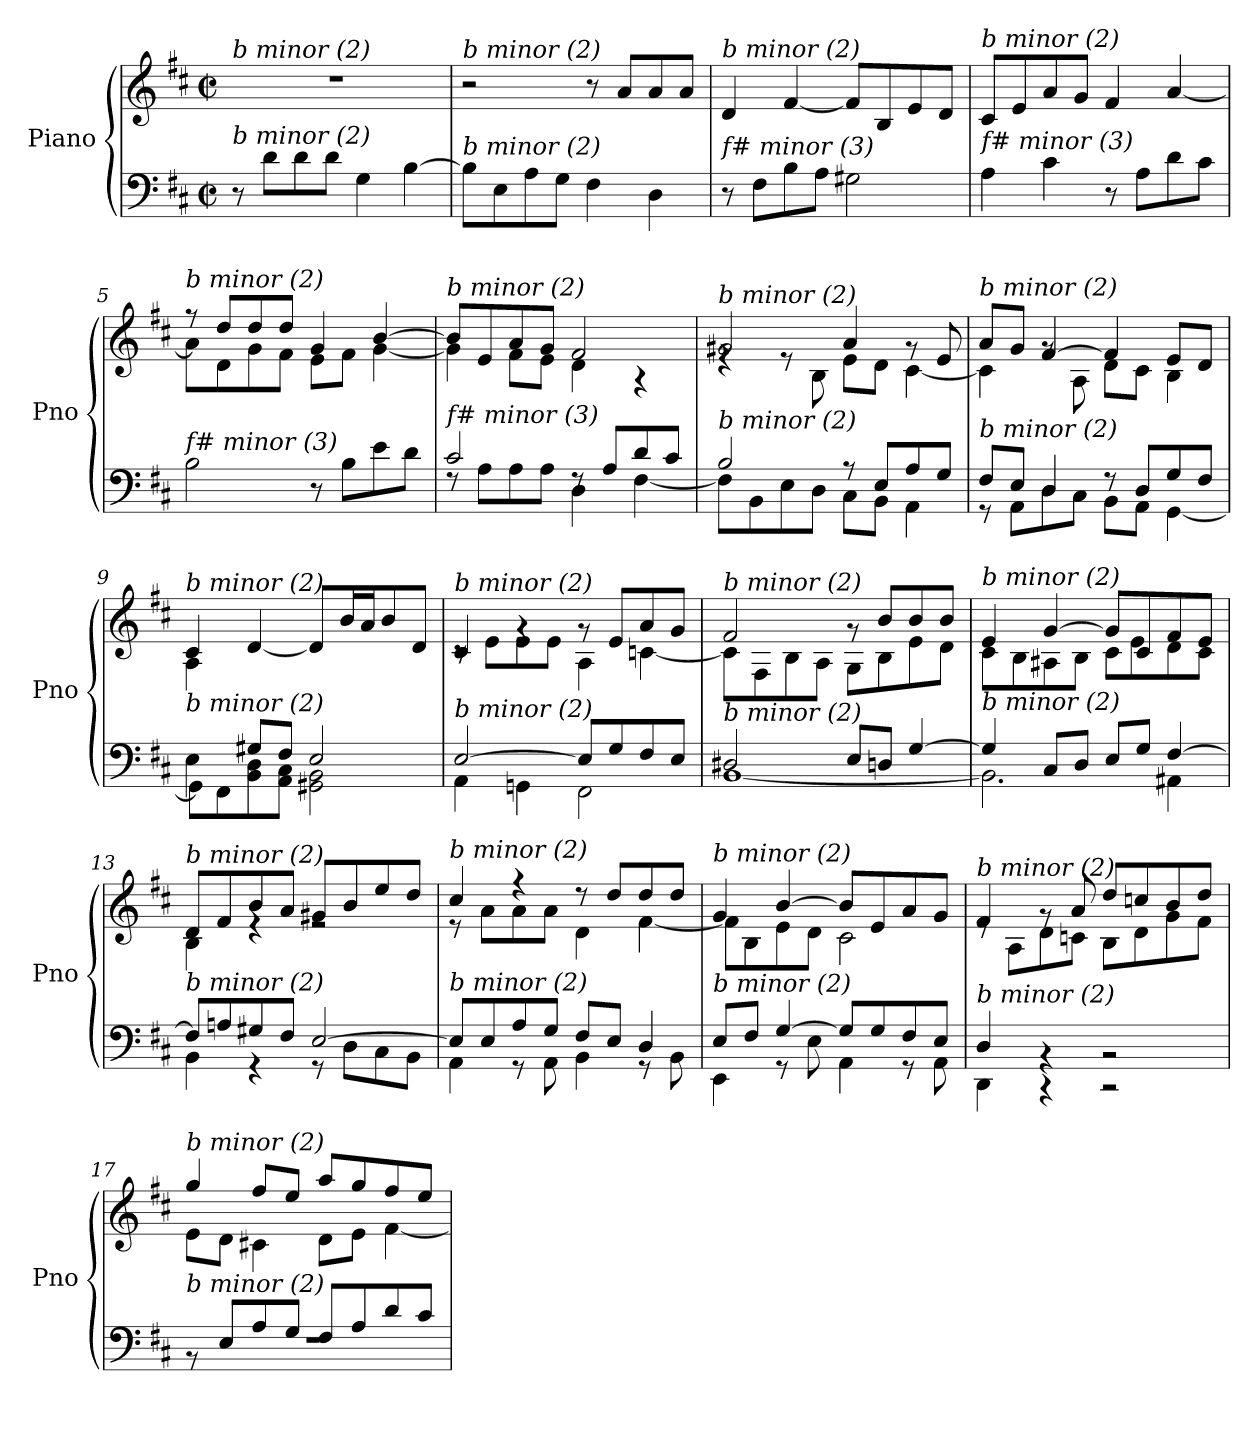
**kern	**kern
*part1	*part1
*staff2	*staff1
*I"Piano	*
*I'Pno	*
*clefF4	*clefG2
*k[f#c#]	*k[f#c#]
*M2/2	*M2/2
*met(c|)	*met(c|)
=1	=1
!	!LO:TX:i:t=b minor (2)
!LO:TX:i:t=b minor (2)	!
8r	1r
8d\L	.
8d\	.
8d\J	.
4G\	.
[4B\	.
=2	=2
!	!LO:TX:i:t=b minor (2)
!LO:TX:i:t=b minor (2)	!
8B\L]	2r
8E\	.
8A\	.
8G\J	.
4F#\	8r
.	8a/L
4D\	8a/
.	8a/J
=3	=3
!	!LO:TX:i:t=b minor (2)
!LO:TX:i:t=f# minor (3)	!
8r	4d/
8F#\L	.
8B\	[4f#/
8A\J	.
2G#X\	8f#/L]
.	8B/
.	8e/
.	8d/J
=4	=4
!	!LO:TX:i:t=b minor (2)
!LO:TX:i:t=f# minor (3)	!
4A\	8c#/L
.	8e/
4c#\	8a/
.	8g/J
8r	4f#/
8A\L	.
8d\	[4a/
8c#\J	.
=5	=5
*	*^
!	!LO:TX:i:t=b minor (2)	!
!LO:TX:i:t=f# minor (3)	!	!
2B\	8r	8a\L]
.	8dd/L	8d\
.	8dd/	8g\
.	8dd/J	8f#\J
8r	4g/	8e\L
8B\L	.	8f#\J
8e\	[4b/	[4g\
8d\J	.	.
!!LO:LB:g=z	!!
=6	=6	=6
*^	*	*
!	!	!LO:TX:i:t=b minor (2)	!
!LO:TX:i:t=f# minor (3)	!	!	!
2c#/	8rF	8b/L]	4g\]
.	8A\L	8e/	.
.	8A\	8a/	8f#\L
.	8A\J	8g/J	8e\J
8rF	4D\	2f#/	4d\
8A/L	.	.	.
8d/	[4F#\	.	4r
8c#/J	.	.	.
=7	=7	=7	=7
!	!	!LO:TX:i:t=b minor (2)	!
!LO:TX:i:t=b minor (2)	!	!	!
2B/	8F#\L]	2g#X/	4re
.	8BB\	.	.
.	8E\	.	8re
.	8D\J	.	8B\
8r	8C#\L	4a/	8e\L
8E/L	8BB\J	.	8d\J
8A/	4AA\	8rg	[4c#\
8G/J	.	8e/	.
=8	=8	=8	=8
!	!	!LO:TX:i:t=b minor (2)	!
!LO:TX:i:t=b minor (2)	!	!	!
8F#/L	8r	8a/L	4c#\]
8E/J	8AA\L	8g/J	.
4D/	8D\	[4f#/	8rg
.	8C#\J	.	8A\
8r	8BB\L	4f#/]	8d\L
8D/L	8AA\J	.	8c#\J
8G/	[4GG\	8e/L	4B\
8F#/J	.	8d/J	.
=9	=9	=9	=9
*	*^	*	*
!	!	!	!LO:TX:i:t=b minor (2)	!
!LO:TX:i:t=b minor (2)	!	!	!	!
4ryy	4E\	8GG\L]	4c#/	4A\
.	.	8FF#\	.	.
2.ryy	8G#X/L	8BB\ 8D\	[4d/	2.ryy
.	8F#/J	8AA\ 8C#\J	.	.
.	2E/	2GG#X\ 2BB\	8d/L]	.
.	.	.	16b/L	.
.	.	.	16a/J	.
.	.	.	8b/	.
.	.	.	8d/J	.
*	*v	*v	*	*
=10	=10	=10	=10
!	!	!LO:TX:i:t=b minor (2)	!
!LO:TX:i:t=b minor (2)	!	!	!
[2E/	4AA\	4c#/	8rc
.	.	.	8e\L
.	4GGn\	4rg	8e\
.	.	.	8e\J
8E/L]	2FF#\	8rg	4A\
8G/	.	8e/L	.
8F#/	.	8a/	[4cn\
8E/J	.	8g/J	.
!!LO:LB:g=z	!!
=11	=11	=11	=11
!	!	!LO:TX:i:t=b minor (2)	!
!LO:TX:i:t=b minor (2)	!	!	!
2D#X/	[1BB	2f#/	8c\L]
.	.	.	8F#\
.	.	.	8B\
.	.	.	8A\J
8E/L	.	8rg	8G\L
8Dn/J	.	8b/L	8B\
[4G/	.	8b/	8e\
.	.	8b/J	8d\J
=12	=12	=12	=12
!	!	!LO:TX:i:t=b minor (2)	!
!LO:TX:i:t=b minor (2)	!	!	!
4G/]	2.BB\]	4e/	8c#\L
.	.	.	8B\
8C#/L	.	[4g/	8A#X\
8D/J	.	.	8B\J
8E/L	.	8g/L]	8c#\L
8G/J	.	8c#/	8e\
[4F#/	4AA#X\	8f#/	8d\
.	.	8e/J	8c#\J
=13	=13	=13	=13
!	!	!LO:TX:i:t=b minor (2)	!
!LO:TX:i:t=b minor (2)	!	!	!
8F#/L]	4BB\	8d/L	4B\
8An/	.	8f#/	.
8G#X/	4r	8b/	4re
8F#/J	.	8a/J	.
[2E/	8r	8g#X/L	2re
.	8D\L	8b/	.
.	8C#\	8ee/	.
.	8BB\J	8dd/J	.
=14	=14	=14	=14
!	!	!LO:TX:i:t=b minor (2)	!
!LO:TX:i:t=b minor (2)	!	!	!
8E/L]	4AA\	4cc#/	8r
8E/	.	.	8a\L
8A/	8r	4r	8a\
8G/J	8AA\	.	8a\J
8F#/L	4BB\	8r	4d\
8E/J	.	8dd/L	.
4D/	8r	8dd/	[4f#\
.	8BB\	8dd/J	.
!!LO:LB:g=z	!!
=15	=15	=15	=15
!	!	!LO:TX:i:t=b minor (2)	!
!LO:TX:i:t=b minor (2)	!	!	!
8E/L	4EE\	4g/	8f#\L]
8F#/J	.	.	8B\
[4G/	8r	[4b/	8e\
.	8E\	.	8d\J
8G/L]	4AA\	8b/L]	2c#\
8G/	.	8e/	.
8F#/	8r	8a/	.
8E/J	8AA\	8g/J	.
=16	=16	=16	=16
!	!	!LO:TX:i:t=b minor (2)	!
!LO:TX:i:t=b minor (2)	!	!	!
4D/	4DD\	4f#/	8re
.	.	.	8A\L
4rBB	4r	8rg	8d\
.	.	8a/	8cn\J
2rBB	2r	8dd/L	8B\L
.	.	8ccn/	8d\
.	.	8b/	8g\
.	.	8dd/J	8f#\J
=17	=17	=17	=17
!	!	!LO:TX:i:t=b minor (2)	!
!LO:TX:i:t=b minor (2)	!	!	!
8rBB	1rF	4gg/	8e\L
8E/L	.	.	8d\J
8A/	.	8ff#/L	4c#X\
8G/J	.	8ee/J	.
8F#/L	.	8aa/L	8d\L
8A/	.	8gg/	8e\J
8d/	.	8ff#/	[4f#\
8c#/J	.	8ee/J	.
*v	*v	*	*
*	*v	*v
=	=
*-	*-
